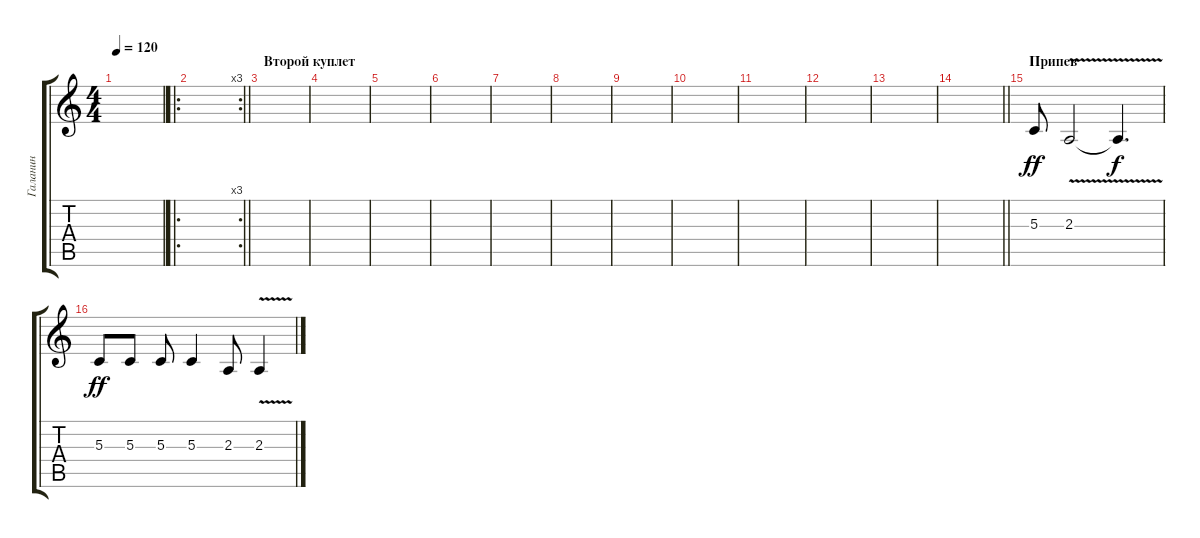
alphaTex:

\track ("Галанин" "Галанин") {instrument lead6voice}
\staff {score tabs}
\tuning (E4 B3 G3 D3 A2 E2) {hide}
\ts (4 4)
\tempo 120
\clef g2
\ks c
|
\ro
\rc 3
\barLineRight lightlight
|
\section ("" "Второй куплет")
|
|
|
|
|
|
|
|
|
|
|
\barLineRight lightlight
|
\section ("" "Припев")
5.3.8{dy ff} 2.3{v}.2 2.3{t}.4{d dy f} |
5.3.8{dy ff} 5.3.8 5.3.8 5.3.4 2.3.8 2.3{v}.4
